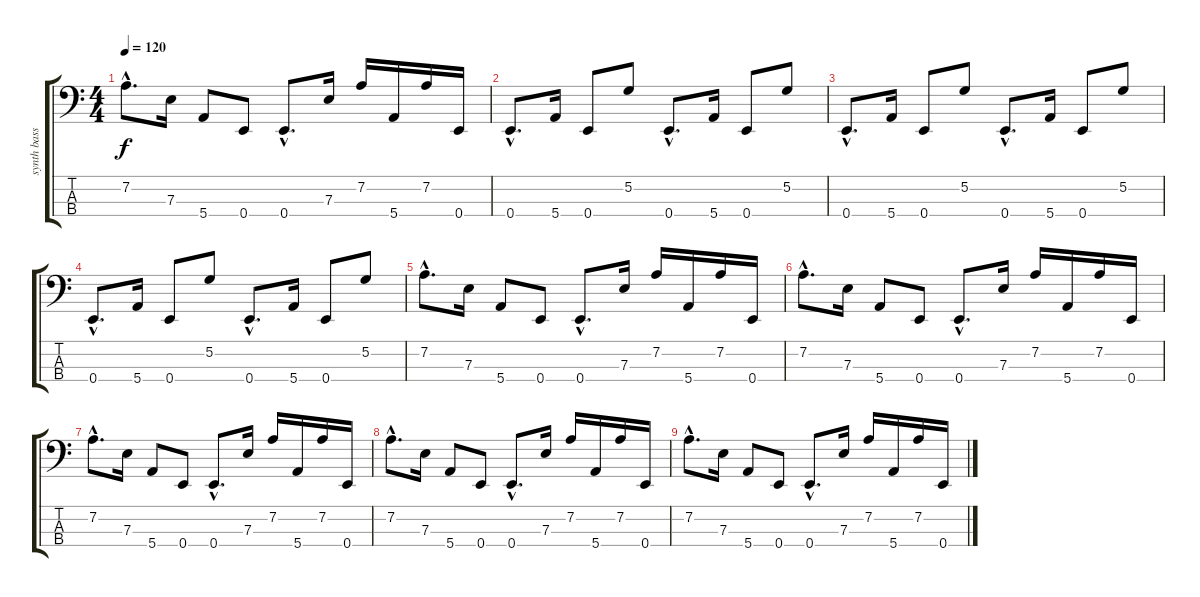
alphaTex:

\track ("synth bass" "synth bass") {instrument synthbass2}
\staff {score tabs}
\tuning (G2 D2 A1 E1) {hide}
\ts (4 4)
\tempo 120
\clef f4
\ks c
7.2{hac}.8{d dy f} 7.3.16 5.4.8 0.4.8 0.4{hac}.8{d} 7.3.16 7.2.16 5.4.16 7.2.16 0.4.16 |
0.4{hac}.8{d} 5.4.16 0.4.8 5.2.8 0.4{hac}.8{d} 5.4.16 0.4.8 5.2.8 |
0.4{hac}.8{d} 5.4.16 0.4.8 5.2.8 0.4{hac}.8{d} 5.4.16 0.4.8 5.2.8 |
0.4{hac}.8{d} 5.4.16 0.4.8 5.2.8 0.4{hac}.8{d} 5.4.16 0.4.8 5.2.8 |
7.2{hac}.8{d} 7.3.16 5.4.8 0.4.8 0.4{hac}.8{d} 7.3.16 7.2.16 5.4.16 7.2.16 0.4.16 |
7.2{hac}.8{d} 7.3.16 5.4.8 0.4.8 0.4{hac}.8{d} 7.3.16 7.2.16 5.4.16 7.2.16 0.4.16 |
7.2{hac}.8{d} 7.3.16 5.4.8 0.4.8 0.4{hac}.8{d} 7.3.16 7.2.16 5.4.16 7.2.16 0.4.16 |
7.2{hac}.8{d} 7.3.16 5.4.8 0.4.8 0.4{hac}.8{d} 7.3.16 7.2.16 5.4.16 7.2.16 0.4.16 |
7.2{hac}.8{d} 7.3.16 5.4.8 0.4.8 0.4{hac}.8{d} 7.3.16 7.2.16 5.4.16 7.2.16 0.4.16
